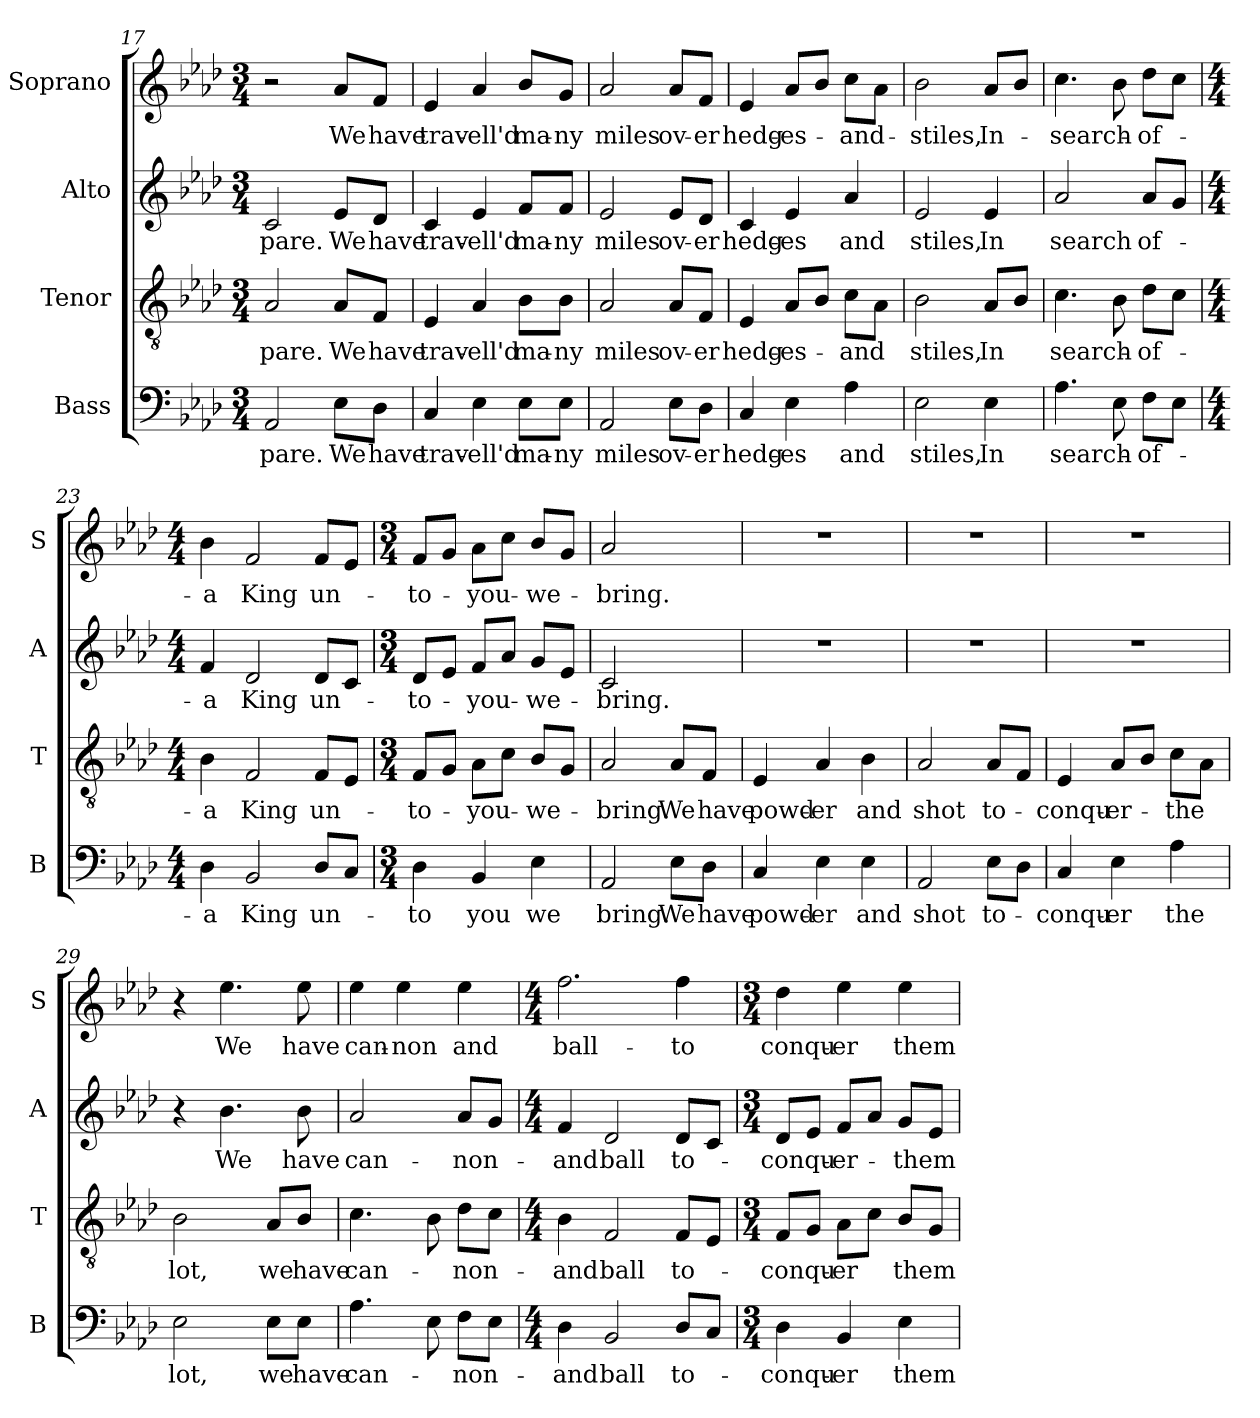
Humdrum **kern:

**kern	**text	**kern	**text	**kern	**text	**kern	**text
*part4	*part4	*part3	*part3	*part2	*part2	*part1	*part1
*staff4	*staff4	*staff3	*staff3	*staff2	*staff2	*staff1	*staff1
*I"Bass	*	*I"Tenor	*	*I"Alto	*	*I"Soprano	*
*I'B	*	*I'T	*	*I'A	*	*I'S	*
!!LO:PB:g=z
*clefF4	*	*clefGv2	*	*clefG2	*	*clefG2	*
*k[b-e-a-d-]	*	*k[b-e-a-d-]	*	*k[b-e-a-d-]	*	*k[b-e-a-d-]	*
*A-:	*	*A-:	*	*A-:	*	*A-:	*
*M3/4	*	*M3/4	*	*M3/4	*	*M3/4	*
=17	=17	=17	=17	=17	=17	=17	=17
!	!LO:LY:b	!	!LO:LY:b	!	!LO:LY:b	!	!
2AA-/	-pare.	2A-/	-pare.	2c/	-pare.	2r	.
!	!LO:LY:b	!	!LO:LY:b	!	!LO:LY:b	!	!LO:LY:b
8E-\L	We	8A-/L	We	8e-/L	We	8a-/L	We
!	!LO:LY:b	!	!LO:LY:b	!	!LO:LY:b	!	!LO:LY:b
8D-\J	have	8F/J	have	8d-/J	have	8f/J	have
=18	=18	=18	=18	=18	=18	=18	=18
!	!LO:LY:b	!	!LO:LY:b	!	!LO:LY:b	!	!LO:LY:b
4C/	trav-	4E-/	trav-	4c/	trav-	4e-/	trav-
!	!LO:LY:b	!	!LO:LY:b	!	!LO:LY:b	!	!LO:LY:b
4E-\	-ell'd	4A-/	-ell'd	4e-/	-ell'd	4a-/	-ell'd
!	!LO:LY:b	!	!LO:LY:b	!	!LO:LY:b	!	!LO:LY:b
8E-\L	ma-	8B-\L	ma-	8f/L	ma-	8b-/L	ma-
!	!LO:LY:b	!	!LO:LY:b	!	!LO:LY:b	!	!LO:LY:b
8E-\J	-ny	8B-\J	-ny	8f/J	-ny	8g/J	-ny
=19	=19	=19	=19	=19	=19	=19	=19
!	!LO:LY:b	!	!LO:LY:b	!	!LO:LY:b	!	!LO:LY:b
2AA-/	miles	2A-/	miles	2e-/	miles	2a-/	miles
!	!LO:LY:b	!	!LO:LY:b	!	!LO:LY:b	!	!LO:LY:b
8E-\L	ov-	8A-/L	ov-	8e-/L	ov-	8a-/L	ov-
!	!LO:LY:b	!	!LO:LY:b	!	!LO:LY:b	!	!LO:LY:b
8D-\J	-er	8F/J	-er	8d-/J	-er	8f/J	-er
=20	=20	=20	=20	=20	=20	=20	=20
!	!LO:LY:b	!	!LO:LY:b	!	!LO:LY:b	!	!LO:LY:b
4C/	hedg-	4E-/	hedg-	4c/	hedg-	4e-/	hedg-
!	!LO:LY:b	!	!LO:LY:b	!	!LO:LY:b	!	!LO:LY:b
4E-\	-es	8A-/L	-es-	4e-/	-es	8a-/L	-es-
.	.	8B-/J	.	.	.	8b-/J	.
!	!LO:LY:b	!	!LO:LY:b	!	!LO:LY:b	!	!LO:LY:b
4A-\	and	8c\L	-and	4a-/	and	8cc\L	-and-
.	.	8A-\J	.	.	.	8a-\J	.
!!LO:LB:g=z
=21	=21	=21	=21	=21	=21	=21	=21
!	!LO:LY:b	!	!LO:LY:b	!	!LO:LY:b	!	!LO:LY:b
2E-\	stiles,	2B-\	stiles,	2e-/	stiles,	2b-\	-stiles,
!	!LO:LY:b	!	!LO:LY:b	!	!LO:LY:b	!	!LO:LY:b
4E-\	In	8A-/L	In	4e-/	In	8a-/L	In-
.	.	8B-/J	.	.	.	8b-/J	.
=22	=22	=22	=22	=22	=22	=22	=22
!	!LO:LY:b	!	!LO:LY:b	!	!LO:LY:b	!	!LO:LY:b
4.A-\	search-	4.c\	search-	2a-/	search	4.cc\	-search-
8E-\	.	8B-\	.	.	.	8b-\	.
!	!LO:LY:b	!	!LO:LY:b	!	!LO:LY:b	!	!LO:LY:b
8F\L	-of-	8d-\L	-of-	8a-/L	of-	8dd-\L	-of-
8E-\J	.	8c\J	.	8g/J	.	8cc\J	.
=23	=23	=23	=23	=23	=23	=23	=23
*M4/4	*	*M4/4	*	*M4/4	*	*M4/4	*
!	!LO:LY:b	!	!LO:LY:b	!	!LO:LY:b	!	!LO:LY:b
4D-\	-a	4B-\	-a	4f/	-a	4b-\	-a
!	!LO:LY:b	!	!LO:LY:b	!	!LO:LY:b	!	!LO:LY:b
2BB-/	King	2F/	King	2d-/	King	2f/	King
!	!LO:LY:b	!	!LO:LY:b	!	!LO:LY:b	!	!LO:LY:b
8D-/L	un-	8F/L	un-	8d-/L	un-	8f/L	un-
8C/J	.	8E-/J	.	8c/J	.	8e-/J	.
=24	=24	=24	=24	=24	=24	=24	=24
*M3/4	*	*M3/4	*	*M3/4	*	*M3/4	*
!	!LO:LY:b	!	!LO:LY:b	!	!LO:LY:b	!	!LO:LY:b
4D-\	-to	8F/L	-to-	8d-/L	-to-	8f/L	-to-
.	.	8G/J	.	8e-/J	.	8g/J	.
!	!LO:LY:b	!	!LO:LY:b	!	!LO:LY:b	!	!LO:LY:b
4BB-/	you	8A-\L	-you-	8f/L	-you-	8a-\L	-you-
.	.	8c\J	.	8a-/J	.	8cc\J	.
!	!LO:LY:b	!	!LO:LY:b	!	!LO:LY:b	!	!LO:LY:b
4E-\	we	8B-/L	-we-	8g/L	-we-	8b-/L	-we-
.	.	8G/J	.	8e-/J	.	8g/J	.
!!LO:PB:g=z
=25	=25	=25	=25	=25	=25	=25	=25
!	!LO:LY:b	!	!LO:LY:b	!	!LO:LY:b	!	!LO:LY:b
2AA-/	bring.	2A-/	-bring.	2c/	-bring.	2a-/	-bring.
!	!LO:LY:b	!	!LO:LY:b	!	!	!	!
8E-\L	We	8A-/L	We	4ryy	.	4ryy	.
!	!LO:LY:b	!	!LO:LY:b	!	!	!	!
8D-\J	have	8F/J	have	.	.	.	.
=26	=26	=26	=26	=26	=26	=26	=26
!	!LO:LY:b	!	!LO:LY:b	!	!	!	!
4C/	powd-	4E-/	powd-	2.r	.	2.r	.
!	!LO:LY:b	!	!LO:LY:b	!	!	!	!
4E-\	-er	4A-/	-er	.	.	.	.
!	!LO:LY:b	!	!LO:LY:b	!	!	!	!
4E-\	and	4B-\	and	.	.	.	.
=27	=27	=27	=27	=27	=27	=27	=27
!	!LO:LY:b	!	!LO:LY:b	!	!	!	!
2AA-/	shot	2A-/	shot	2.r	.	2.r	.
!	!LO:LY:b	!	!LO:LY:b	!	!	!	!
8E-\L	to-	8A-/L	to-	.	.	.	.
8D-\J	.	8F/J	.	.	.	.	.
=28	=28	=28	=28	=28	=28	=28	=28
!	!LO:LY:b	!	!LO:LY:b	!	!	!	!
4C/	-conqu-	4E-/	-conqu-	2.r	.	2.r	.
!	!LO:LY:b	!	!LO:LY:b	!	!	!	!
4E-\	-er	8A-/L	-er-	.	.	.	.
.	.	8B-/J	.	.	.	.	.
!	!LO:LY:b	!	!LO:LY:b	!	!	!	!
4A-\	the	8c\L	-the	.	.	.	.
.	.	8A-\J	.	.	.	.	.
!!LO:LB:g=z
=29	=29	=29	=29	=29	=29	=29	=29
!	!LO:LY:b	!	!LO:LY:b	!	!	!	!
2E-\	lot,	2B-\	lot,	4r	.	4r	.
!	!	!	!	!	!LO:LY:b	!	!LO:LY:b
.	.	.	.	4.b-\	We	4.ee-\	We
!	!LO:LY:b	!	!LO:LY:b	!	!	!	!
8E-\L	we	8A-/L	we	.	.	.	.
!	!LO:LY:b	!	!LO:LY:b	!	!LO:LY:b	!	!LO:LY:b
8E-\J	have	8B-/J	have	8b-\	have	8ee-\	have
=30	=30	=30	=30	=30	=30	=30	=30
!	!LO:LY:b	!	!LO:LY:b	!	!LO:LY:b	!	!LO:LY:b
4.A-\	can-	4.c\	can-	2a-/	can-	4ee-\	can-
!	!	!	!	!	!	!	!LO:LY:b
.	.	.	.	.	.	4ee-\	-non
8E-\	.	8B-\	.	.	.	.	.
!	!LO:LY:b	!	!LO:LY:b	!	!LO:LY:b	!	!LO:LY:b
8F\L	-non-	8d-\L	-non-	8a-/L	-non-	4ee-\	and
8E-\J	.	8c\J	.	8g/J	.	.	.
=31	=31	=31	=31	=31	=31	=31	=31
*M4/4	*	*M4/4	*	*M4/4	*	*M4/4	*
!	!LO:LY:b	!	!LO:LY:b	!	!LO:LY:b	!	!LO:LY:b
4D-\	-and	4B-\	-and	4f/	-and	2.ff\	ball-
!	!LO:LY:b	!	!LO:LY:b	!	!LO:LY:b	!	!
2BB-/	ball	2F/	ball	2d-/	ball	.	.
!	!LO:LY:b	!	!LO:LY:b	!	!LO:LY:b	!	!LO:LY:b
8D-/L	to-	8F/L	to-	8d-/L	to-	4ff\	-to
8C/J	.	8E-/J	.	8c/J	.	.	.
=32	=32	=32	=32	=32	=32	=32	=32
*M3/4	*	*M3/4	*	*M3/4	*	*M3/4	*
!	!LO:LY:b	!	!LO:LY:b	!	!LO:LY:b	!	!LO:LY:b
4D-\	-conqu-	8F/L	-conqu-	8d-/L	-conqu-	4dd-\	conqu-
.	.	8G/J	.	8e-/J	.	.	.
!	!LO:LY:b	!	!LO:LY:b	!	!LO:LY:b	!	!LO:LY:b
4BB-/	-er	8A-\L	-er	8f/L	-er-	4ee-\	-er
.	.	8c\J	.	8a-/J	.	.	.
!	!LO:LY:b	!	!LO:LY:b	!	!LO:LY:b	!	!LO:LY:b
4E-\	them	8B-/L	them-	8g/L	-them-	4ee-\	them
.	.	8G/J	.	8e-/J	.	.	.
=	=	=	=	=	=	=	=
*-	*-	*-	*-	*-	*-	*-	*-
